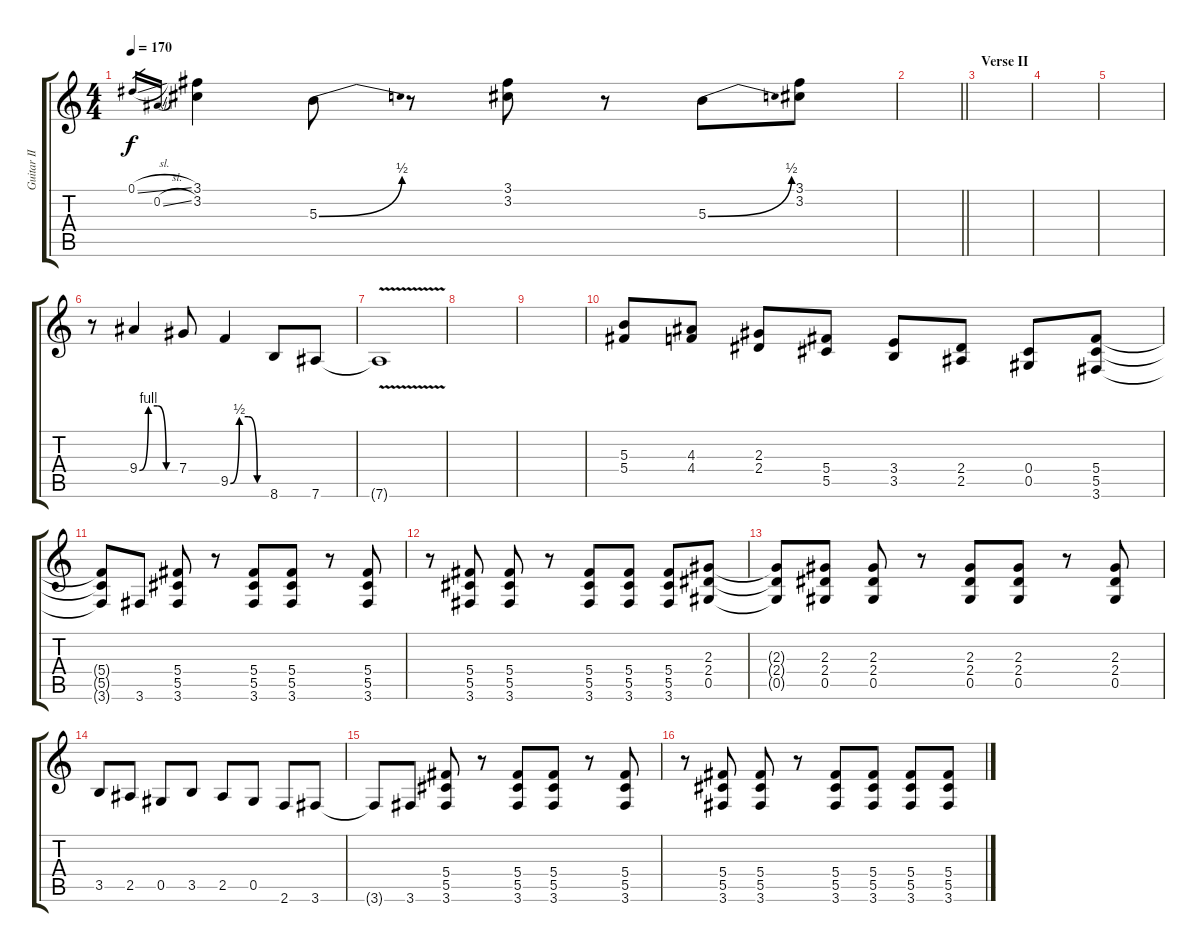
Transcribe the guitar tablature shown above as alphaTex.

\track ("Guitar II (Slash)" "Guitar II ") {instrument distortionguitar}
\staff {score tabs}
\tuning (Eb4 Bb3 Gb3 Db3 Ab2 Eb2) {hide}
\ts (4 4)
\tempo 170
\clef g2
\ks c
0.1{sl}.16{gr dy f} 0.2{sl}.16{gr} (3.1 3.2).4 5.3{be (bend 0 0 60 2)}.8 r.8 (3.1 3.2).8 r.8 5.3{be (bend 0 0 60 2)}.8 (3.1 3.2).8 |
\barLineRight lightlight
|
\section ("" "Verse II")
|
|
|
r.8 9.4{be (custom 0 0 15 4 30 4 45 0 60 0)}.4 7.4.8 9.5{be (custom 0 0 15 2 30 2 45 0 60 0)}.4 8.6.8 7.6.8 |
7.6{v t}.1 |
|
|
(5.3 5.4).8 (4.3 4.4).8 (2.3 2.4).8 (5.4 5.5).8 (3.4 3.5).8 (2.4 2.5).8 (0.4 0.5).8 (5.4 5.5 3.6).8 |
(5.4{t} 5.5{t} 3.6{t}).8 3.6.8 (5.4 5.5 3.6).8 r.8 (5.4 5.5 3.6).8 (5.4 5.5 3.6).8 r.8 (5.4 5.5 3.6).8 |
r.8 (5.4 5.5 3.6).8 (5.4 5.5 3.6).8 r.8 (5.4 5.5 3.6).8 (5.4 5.5 3.6).8 (5.4 5.5 3.6).8 (2.3 2.4 0.5).8 |
(2.3{t} 2.4{t} 0.5{t}).8 (2.3 2.4 0.5).8 (2.3 2.4 0.5).8 r.8 (2.3 2.4 0.5).8 (2.3 2.4 0.5).8 r.8 (2.3 2.4 0.5).8 |
3.5.8 2.5.8 0.5.8 3.5.8 2.5.8 0.5.8 2.6.8 3.6.8 |
3.6{t}.8 3.6.8 (5.4 5.5 3.6).8 r.8 (5.4 5.5 3.6).8 (5.4 5.5 3.6).8 r.8 (5.4 5.5 3.6).8 |
r.8 (5.4 5.5 3.6).8 (5.4 5.5 3.6).8 r.8 (5.4 5.5 3.6).8 (5.4 5.5 3.6).8 (5.4 5.5 3.6).8 (5.4 5.5 3.6).8
